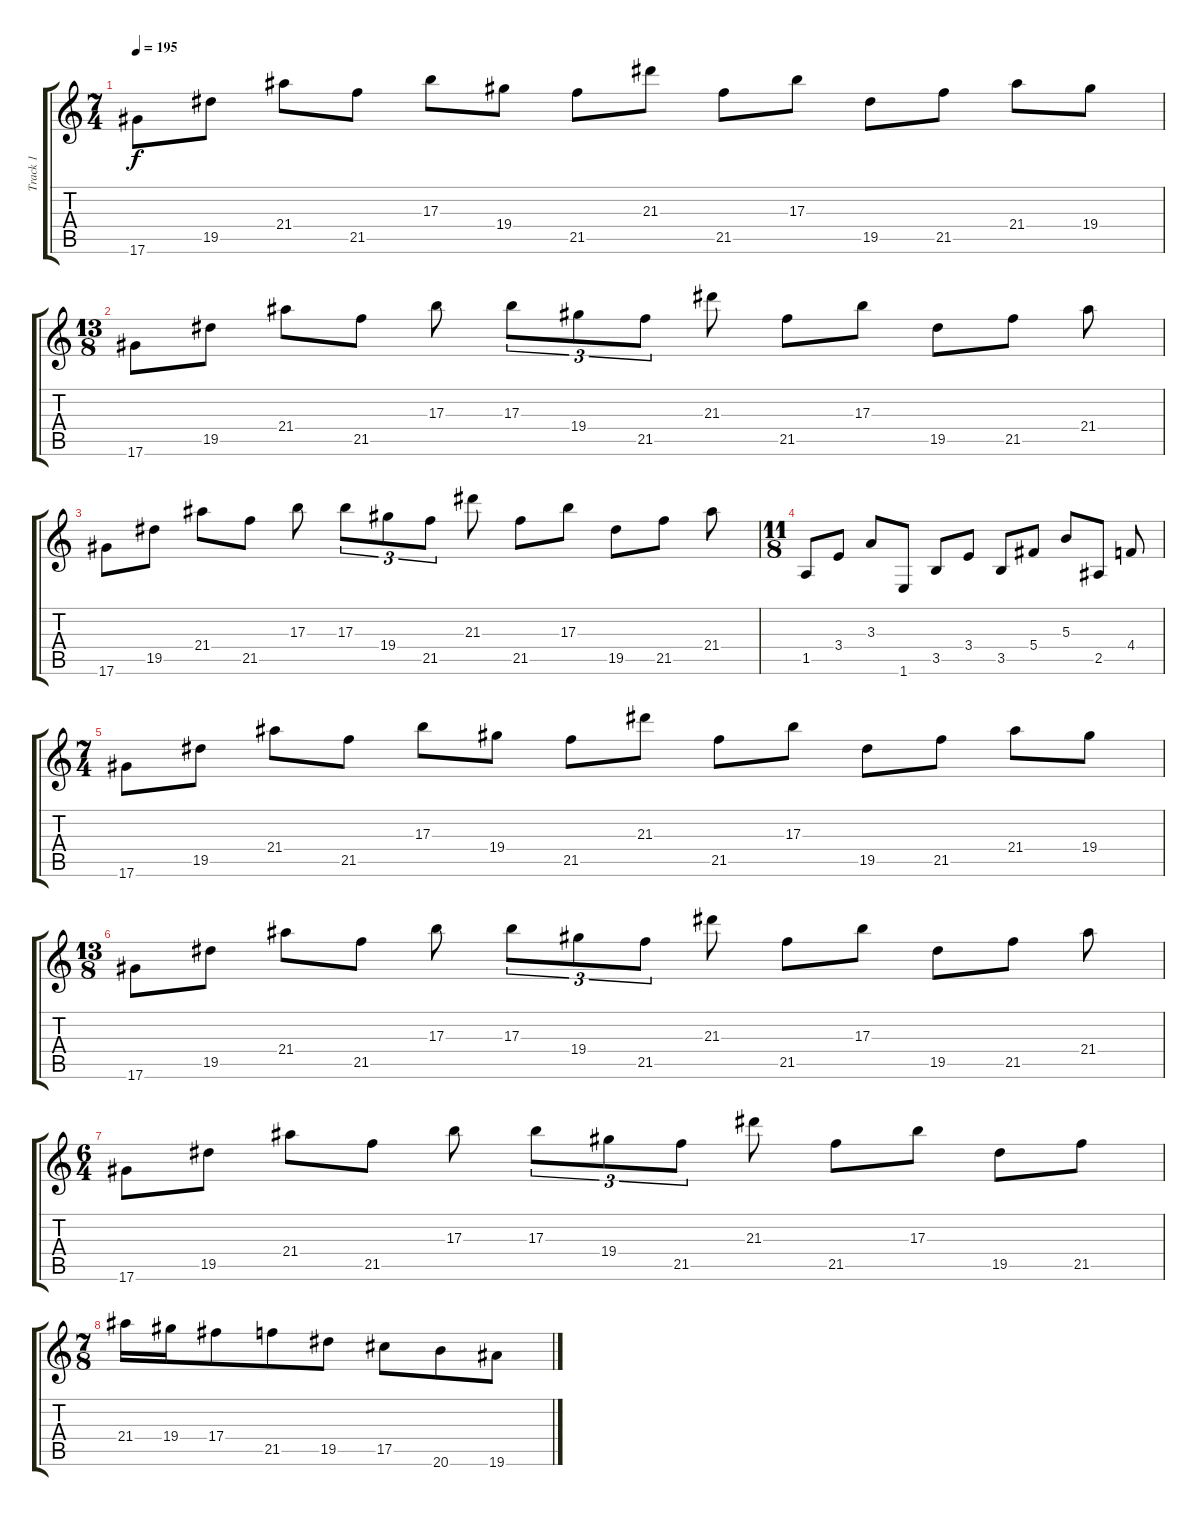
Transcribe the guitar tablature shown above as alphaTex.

\track ("Track 1" "Track 1") {instrument distortionguitar}
\staff {score tabs}
\tuning (Eb4 Bb3 Gb3 Db3 Ab2 Eb2) {hide}
\ts (7 4)
\tempo 195
\clef g2
\ks c
17.6.8{dy f instrument distortionguitar} 19.5.8 21.4.8 21.5.8 17.3.8 19.4.8 21.5.8 21.3.8 21.5.8 17.3.8 19.5.8 21.5.8 21.4.8 19.4.8 |
\ts (13 8)
17.6.8 19.5.8 21.4.8 21.5.8 17.3.8 17.3.8{tu (3 2)} 19.4.8{tu (3 2)} 21.5.8{tu (3 2)} 21.3.8 21.5.8 17.3.8 19.5.8 21.5.8 21.4.8 |
17.6.8 19.5.8 21.4.8 21.5.8 17.3.8 17.3.8{tu (3 2)} 19.4.8{tu (3 2)} 21.5.8{tu (3 2)} 21.3.8 21.5.8 17.3.8 19.5.8 21.5.8 21.4.8 |
\ts (11 8)
1.5.8 3.4.8 3.3.8 1.6.8 3.5.8 3.4.8 3.5.8 5.4.8 5.3.8 2.5.8 4.4.8 |
\ts (7 4)
17.6.8 19.5.8 21.4.8 21.5.8 17.3.8 19.4.8 21.5.8 21.3.8 21.5.8 17.3.8 19.5.8 21.5.8 21.4.8 19.4.8 |
\ts (13 8)
17.6.8 19.5.8 21.4.8 21.5.8 17.3.8 17.3.8{tu (3 2)} 19.4.8{tu (3 2)} 21.5.8{tu (3 2)} 21.3.8 21.5.8 17.3.8 19.5.8 21.5.8 21.4.8 |
\ts (6 4)
17.6.8 19.5.8 21.4.8 21.5.8 17.3.8 17.3.8{tu (3 2)} 19.4.8{tu (3 2)} 21.5.8{tu (3 2)} 21.3.8 21.5.8 17.3.8 19.5.8 21.5.8 |
\ts (7 8)
21.4.16 19.4.16 17.4.8 21.5.8 19.5.8 17.5.8 20.6.8 19.6.8
